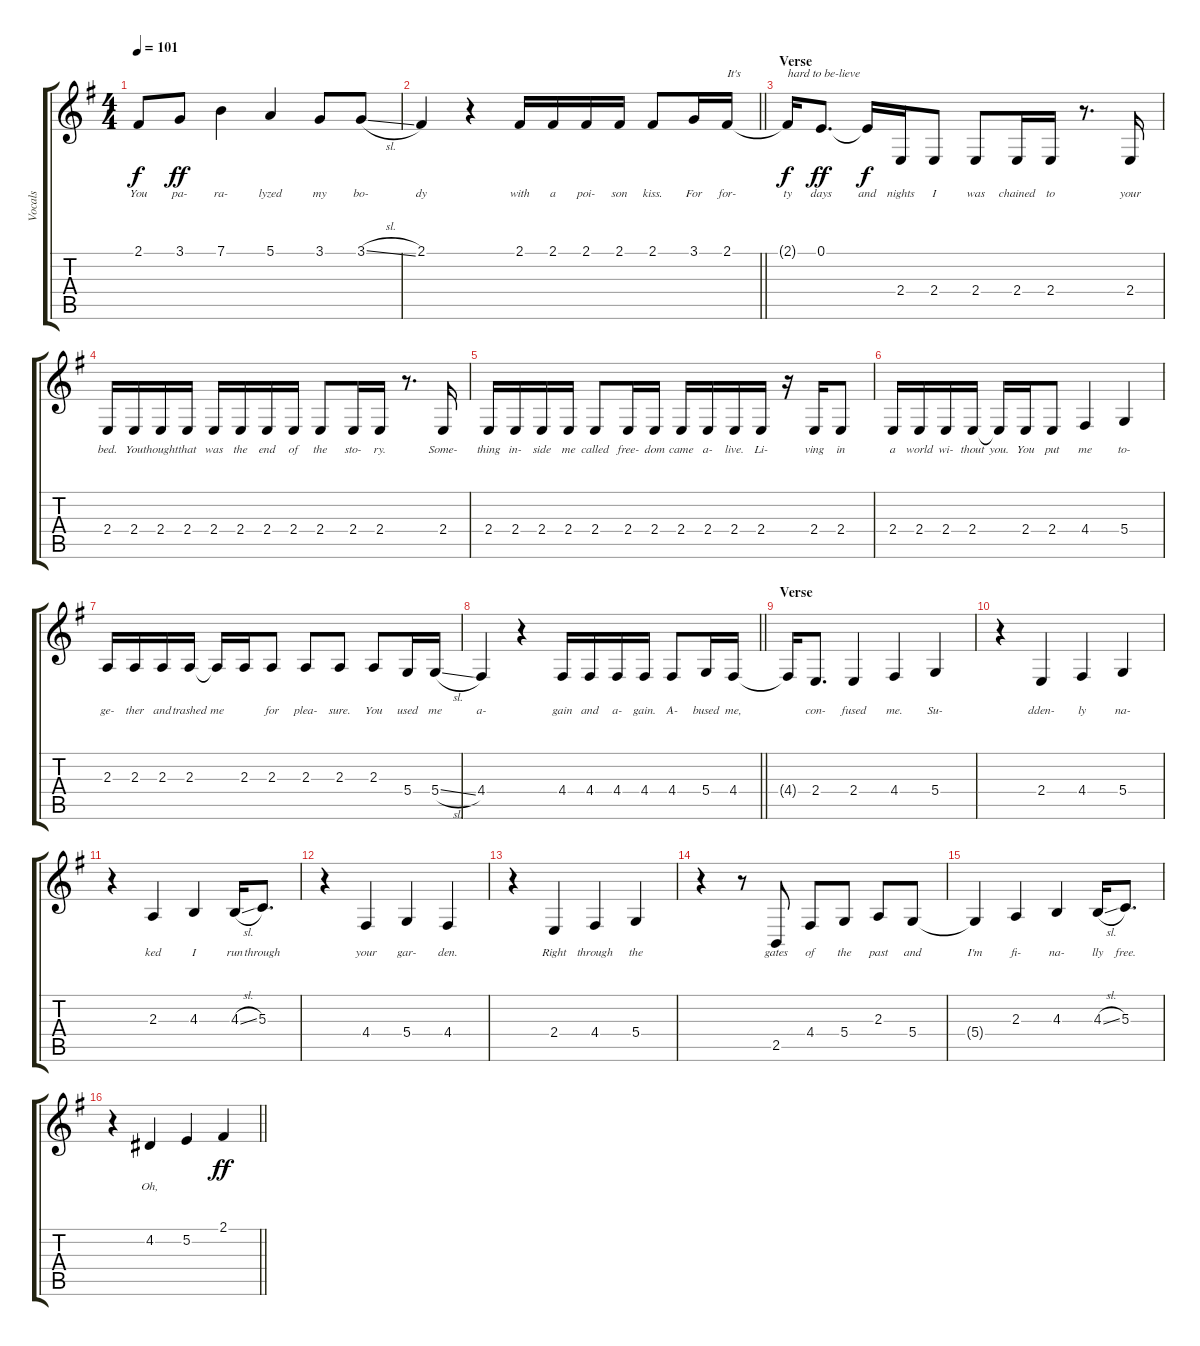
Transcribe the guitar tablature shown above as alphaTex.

\track ("Vocals " "Vocals ") {instrument altosax}
\staff {score tabs}
\tuning (E4 B3 G3 D3 A2 E2) {hide}
\ts (4 4)
\tempo 101
\clef g2
\ks eminor
2.1{t}.8{lyrics (0 "You") lyrics (1 "") lyrics (2 "") lyrics (3 "") lyrics (4 "") dy f} 3.1.8{lyrics (0 "pa-") lyrics (1 "") lyrics (2 "") lyrics (3 "") lyrics (4 "") dy ff} 7.1.4{lyrics (0 "ra-") lyrics (1 "") lyrics (2 "") lyrics (3 "") lyrics (4 "")} 5.1.4{lyrics (0 "lyzed") lyrics (1 "") lyrics (2 "") lyrics (3 "") lyrics (4 "")} 3.1.8{lyrics (0 "my") lyrics (1 "") lyrics (2 "") lyrics (3 "") lyrics (4 "")} 3.1{sl}.8{lyrics (0 "bo-") lyrics (1 "") lyrics (2 "") lyrics (3 "") lyrics (4 "")} |
\barLineRight lightlight
2.1.4{lyrics (0 "dy") lyrics (1 "") lyrics (2 "") lyrics (3 "") lyrics (4 "")} r.4 2.1.16{lyrics (0 "with") lyrics (1 "") lyrics (2 "") lyrics (3 "") lyrics (4 "")} 2.1.16{lyrics (0 "a") lyrics (1 "") lyrics (2 "") lyrics (3 "") lyrics (4 "")} 2.1.16{lyrics (0 "poi-") lyrics (1 "") lyrics (2 "") lyrics (3 "") lyrics (4 "")} 2.1.16{lyrics (0 "son") lyrics (1 "") lyrics (2 "") lyrics (3 "") lyrics (4 "")} 2.1.8{lyrics (0 "kiss.") lyrics (1 "") lyrics (2 "") lyrics (3 "") lyrics (4 "")} 3.1.16{lyrics (0 "For") lyrics (1 "") lyrics (2 "") lyrics (3 "") lyrics (4 "")} 2.1.16{txt "It's" lyrics (0 "for-") lyrics (1 "") lyrics (2 "") lyrics (3 "") lyrics (4 "")} |
\section ("" "Verse")
2.1{t}.16{txt "hard to be-lieve" lyrics (0 "ty") lyrics (1 "") lyrics (2 "") lyrics (3 "") lyrics (4 "") dy f} 0.1.8{d lyrics (0 "days") lyrics (1 "") lyrics (2 "") lyrics (3 "") lyrics (4 "") dy ff} 0.1{t}.16{lyrics (0 "and") lyrics (1 "") lyrics (2 "") lyrics (3 "") lyrics (4 "") dy f} 2.4.16{lyrics (0 "nights") lyrics (1 "") lyrics (2 "") lyrics (3 "") lyrics (4 "")} 2.4.8{lyrics (0 "I") lyrics (1 "") lyrics (2 "") lyrics (3 "") lyrics (4 "")} 2.4.8{lyrics (0 "was") lyrics (1 "") lyrics (2 "") lyrics (3 "") lyrics (4 "")} 2.4.16{lyrics (0 "chained") lyrics (1 "") lyrics (2 "") lyrics (3 "") lyrics (4 "")} 2.4.16{lyrics (0 "to") lyrics (1 "") lyrics (2 "") lyrics (3 "") lyrics (4 "")} r.8{d} 2.4.16{lyrics (0 "your") lyrics (1 "") lyrics (2 "") lyrics (3 "") lyrics (4 "")} |
2.4.16{lyrics (0 "bed.") lyrics (1 "") lyrics (2 "") lyrics (3 "") lyrics (4 "")} 2.4.16{lyrics (0 "You") lyrics (1 "") lyrics (2 "") lyrics (3 "") lyrics (4 "")} 2.4.16{lyrics (0 "thought") lyrics (1 "") lyrics (2 "") lyrics (3 "") lyrics (4 "")} 2.4.16{lyrics (0 "that") lyrics (1 "") lyrics (2 "") lyrics (3 "") lyrics (4 "")} 2.4.16{lyrics (0 "was") lyrics (1 "") lyrics (2 "") lyrics (3 "") lyrics (4 "")} 2.4.16{lyrics (0 "the") lyrics (1 "") lyrics (2 "") lyrics (3 "") lyrics (4 "")} 2.4.16{lyrics (0 "end") lyrics (1 "") lyrics (2 "") lyrics (3 "") lyrics (4 "")} 2.4.16{lyrics (0 "of") lyrics (1 "") lyrics (2 "") lyrics (3 "") lyrics (4 "")} 2.4.8{lyrics (0 "the") lyrics (1 "") lyrics (2 "") lyrics (3 "") lyrics (4 "")} 2.4.16{lyrics (0 "sto-") lyrics (1 "") lyrics (2 "") lyrics (3 "") lyrics (4 "")} 2.4.16{lyrics (0 "ry.") lyrics (1 "") lyrics (2 "") lyrics (3 "") lyrics (4 "")} r.8{d} 2.4.16{lyrics (0 "Some-") lyrics (1 "") lyrics (2 "") lyrics (3 "") lyrics (4 "")} |
2.4.16{lyrics (0 "thing") lyrics (1 "") lyrics (2 "") lyrics (3 "") lyrics (4 "")} 2.4.16{lyrics (0 "in-") lyrics (1 "") lyrics (2 "") lyrics (3 "") lyrics (4 "")} 2.4.16{lyrics (0 "side") lyrics (1 "") lyrics (2 "") lyrics (3 "") lyrics (4 "")} 2.4.16{lyrics (0 "me") lyrics (1 "") lyrics (2 "") lyrics (3 "") lyrics (4 "")} 2.4.8{lyrics (0 "called") lyrics (1 "") lyrics (2 "") lyrics (3 "") lyrics (4 "")} 2.4.16{lyrics (0 "free-") lyrics (1 "") lyrics (2 "") lyrics (3 "") lyrics (4 "")} 2.4.16{lyrics (0 "dom") lyrics (1 "") lyrics (2 "") lyrics (3 "") lyrics (4 "")} 2.4.16{lyrics (0 "came") lyrics (1 "") lyrics (2 "") lyrics (3 "") lyrics (4 "")} 2.4.16{lyrics (0 "a-") lyrics (1 "") lyrics (2 "") lyrics (3 "") lyrics (4 "")} 2.4.16{lyrics (0 "live.") lyrics (1 "") lyrics (2 "") lyrics (3 "") lyrics (4 "")} 2.4.16{lyrics (0 "Li-") lyrics (1 "") lyrics (2 "") lyrics (3 "") lyrics (4 "")} r.16 2.4.16{lyrics (0 "ving") lyrics (1 "") lyrics (2 "") lyrics (3 "") lyrics (4 "")} 2.4.8{lyrics (0 "in") lyrics (1 "") lyrics (2 "") lyrics (3 "") lyrics (4 "")} |
2.4.16{lyrics (0 "a") lyrics (1 "") lyrics (2 "") lyrics (3 "") lyrics (4 "")} 2.4.16{lyrics (0 "world") lyrics (1 "") lyrics (2 "") lyrics (3 "") lyrics (4 "")} 2.4.16{lyrics (0 "wi-") lyrics (1 "") lyrics (2 "") lyrics (3 "") lyrics (4 "")} 2.4.16{lyrics (0 "thout") lyrics (1 "") lyrics (2 "") lyrics (3 "") lyrics (4 "")} 2.4{t}.16{lyrics (0 "you.") lyrics (1 "") lyrics (2 "") lyrics (3 "") lyrics (4 "")} 2.4.16{lyrics (0 "You") lyrics (1 "") lyrics (2 "") lyrics (3 "") lyrics (4 "")} 2.4.8{lyrics (0 "put") lyrics (1 "") lyrics (2 "") lyrics (3 "") lyrics (4 "")} 4.4.4{lyrics (0 "me") lyrics (1 "") lyrics (2 "") lyrics (3 "") lyrics (4 "")} 5.4.4{lyrics (0 "to-") lyrics (1 "") lyrics (2 "") lyrics (3 "") lyrics (4 "")} |
2.3.16{lyrics (0 "ge-") lyrics (1 "") lyrics (2 "") lyrics (3 "") lyrics (4 "")} 2.3.16{lyrics (0 "ther") lyrics (1 "") lyrics (2 "") lyrics (3 "") lyrics (4 "")} 2.3.16{lyrics (0 "and") lyrics (1 "") lyrics (2 "") lyrics (3 "") lyrics (4 "")} 2.3.16{lyrics (0 "trashed") lyrics (1 "") lyrics (2 "") lyrics (3 "") lyrics (4 "")} 2.3{t}.16{lyrics (0 "me") lyrics (1 "") lyrics (2 "") lyrics (3 "") lyrics (4 "")} 2.3.16{lyrics (0 "") lyrics (1 "") lyrics (2 "") lyrics (3 "") lyrics (4 "")} 2.3.8{lyrics (0 "for") lyrics (1 "") lyrics (2 "") lyrics (3 "") lyrics (4 "")} 2.3.8{lyrics (0 "plea-") lyrics (1 "") lyrics (2 "") lyrics (3 "") lyrics (4 "")} 2.3.8{lyrics (0 "sure.") lyrics (1 "") lyrics (2 "") lyrics (3 "") lyrics (4 "")} 2.3.8{lyrics (0 "You") lyrics (1 "") lyrics (2 "") lyrics (3 "") lyrics (4 "")} 5.4.16{lyrics (0 "used") lyrics (1 "") lyrics (2 "") lyrics (3 "") lyrics (4 "")} 5.4{sl}.16{lyrics (0 "me") lyrics (1 "") lyrics (2 "") lyrics (3 "") lyrics (4 "")} |
\barLineRight lightlight
4.4.4{lyrics (0 "a-") lyrics (1 "") lyrics (2 "") lyrics (3 "") lyrics (4 "")} r.4 4.4.16{lyrics (0 "gain") lyrics (1 "") lyrics (2 "") lyrics (3 "") lyrics (4 "")} 4.4.16{lyrics (0 "and") lyrics (1 "") lyrics (2 "") lyrics (3 "") lyrics (4 "")} 4.4.16{lyrics (0 "a-") lyrics (1 "") lyrics (2 "") lyrics (3 "") lyrics (4 "")} 4.4.16{lyrics (0 "gain.") lyrics (1 "") lyrics (2 "") lyrics (3 "") lyrics (4 "")} 4.4.8{lyrics (0 "A-") lyrics (1 "") lyrics (2 "") lyrics (3 "") lyrics (4 "")} 5.4.16{lyrics (0 "bused") lyrics (1 "") lyrics (2 "") lyrics (3 "") lyrics (4 "")} 4.4.16{lyrics (0 "me,") lyrics (1 "") lyrics (2 "") lyrics (3 "") lyrics (4 "")} |
\section ("" "Verse")
4.4{t}.16{lyrics (0 "") lyrics (1 "") lyrics (2 "") lyrics (3 "") lyrics (4 "")} 2.4.8{d lyrics (0 "con-") lyrics (1 "") lyrics (2 "") lyrics (3 "") lyrics (4 "")} 2.4.4{lyrics (0 "fused") lyrics (1 "") lyrics (2 "") lyrics (3 "") lyrics (4 "")} 4.4.4{lyrics (0 "me.") lyrics (1 "") lyrics (2 "") lyrics (3 "") lyrics (4 "")} 5.4.4{lyrics (0 "Su-") lyrics (1 "") lyrics (2 "") lyrics (3 "") lyrics (4 "")} |
r.4 2.4.4{lyrics (0 "dden-") lyrics (1 "") lyrics (2 "") lyrics (3 "") lyrics (4 "")} 4.4.4{lyrics (0 "ly") lyrics (1 "") lyrics (2 "") lyrics (3 "") lyrics (4 "")} 5.4.4{lyrics (0 "na-") lyrics (1 "") lyrics (2 "") lyrics (3 "") lyrics (4 "")} |
r.4 2.3.4{lyrics (0 "ked") lyrics (1 "") lyrics (2 "") lyrics (3 "") lyrics (4 "")} 4.3.4{lyrics (0 "I") lyrics (1 "") lyrics (2 "") lyrics (3 "") lyrics (4 "")} 4.3{sl}.16{lyrics (0 "run") lyrics (1 "") lyrics (2 "") lyrics (3 "") lyrics (4 "")} 5.3.8{d lyrics (0 "through") lyrics (1 "") lyrics (2 "") lyrics (3 "") lyrics (4 "")} |
r.4 4.4.4{lyrics (0 "your") lyrics (1 "") lyrics (2 "") lyrics (3 "") lyrics (4 "")} 5.4.4{lyrics (0 "gar-") lyrics (1 "") lyrics (2 "") lyrics (3 "") lyrics (4 "")} 4.4.4{lyrics (0 "den.") lyrics (1 "") lyrics (2 "") lyrics (3 "") lyrics (4 "")} |
r.4 2.4.4{lyrics (0 "Right") lyrics (1 "") lyrics (2 "") lyrics (3 "") lyrics (4 "")} 4.4.4{lyrics (0 "through") lyrics (1 "") lyrics (2 "") lyrics (3 "") lyrics (4 "")} 5.4.4{lyrics (0 "the") lyrics (1 "") lyrics (2 "") lyrics (3 "") lyrics (4 "")} |
r.4 r.8 2.5.8{lyrics (0 "gates") lyrics (1 "") lyrics (2 "") lyrics (3 "") lyrics (4 "")} 4.4.8{lyrics (0 "of") lyrics (1 "") lyrics (2 "") lyrics (3 "") lyrics (4 "")} 5.4.8{lyrics (0 "the") lyrics (1 "") lyrics (2 "") lyrics (3 "") lyrics (4 "")} 2.3.8{lyrics (0 "past") lyrics (1 "") lyrics (2 "") lyrics (3 "") lyrics (4 "")} 5.4.8{lyrics (0 "and") lyrics (1 "") lyrics (2 "") lyrics (3 "") lyrics (4 "")} |
5.4{t}.4{lyrics (0 "I'm") lyrics (1 "") lyrics (2 "") lyrics (3 "") lyrics (4 "")} 2.3.4{lyrics (0 "fi-") lyrics (1 "") lyrics (2 "") lyrics (3 "") lyrics (4 "")} 4.3.4{lyrics (0 "na-") lyrics (1 "") lyrics (2 "") lyrics (3 "") lyrics (4 "")} 4.3{sl}.16{lyrics (0 "lly") lyrics (1 "") lyrics (2 "") lyrics (3 "") lyrics (4 "")} 5.3.8{d lyrics (0 "free.") lyrics (1 "") lyrics (2 "") lyrics (3 "") lyrics (4 "")} |
\barLineRight lightlight
r.4 4.2.4{lyrics (0 "Oh,") lyrics (1 "") lyrics (2 "") lyrics (3 "") lyrics (4 "")} 5.2.4{lyrics (0 "") lyrics (1 "") lyrics (2 "") lyrics (3 "") lyrics (4 "")} 2.1.4{lyrics (0 "") lyrics (1 "") lyrics (2 "") lyrics (3 "") lyrics (4 "") dy ff}
